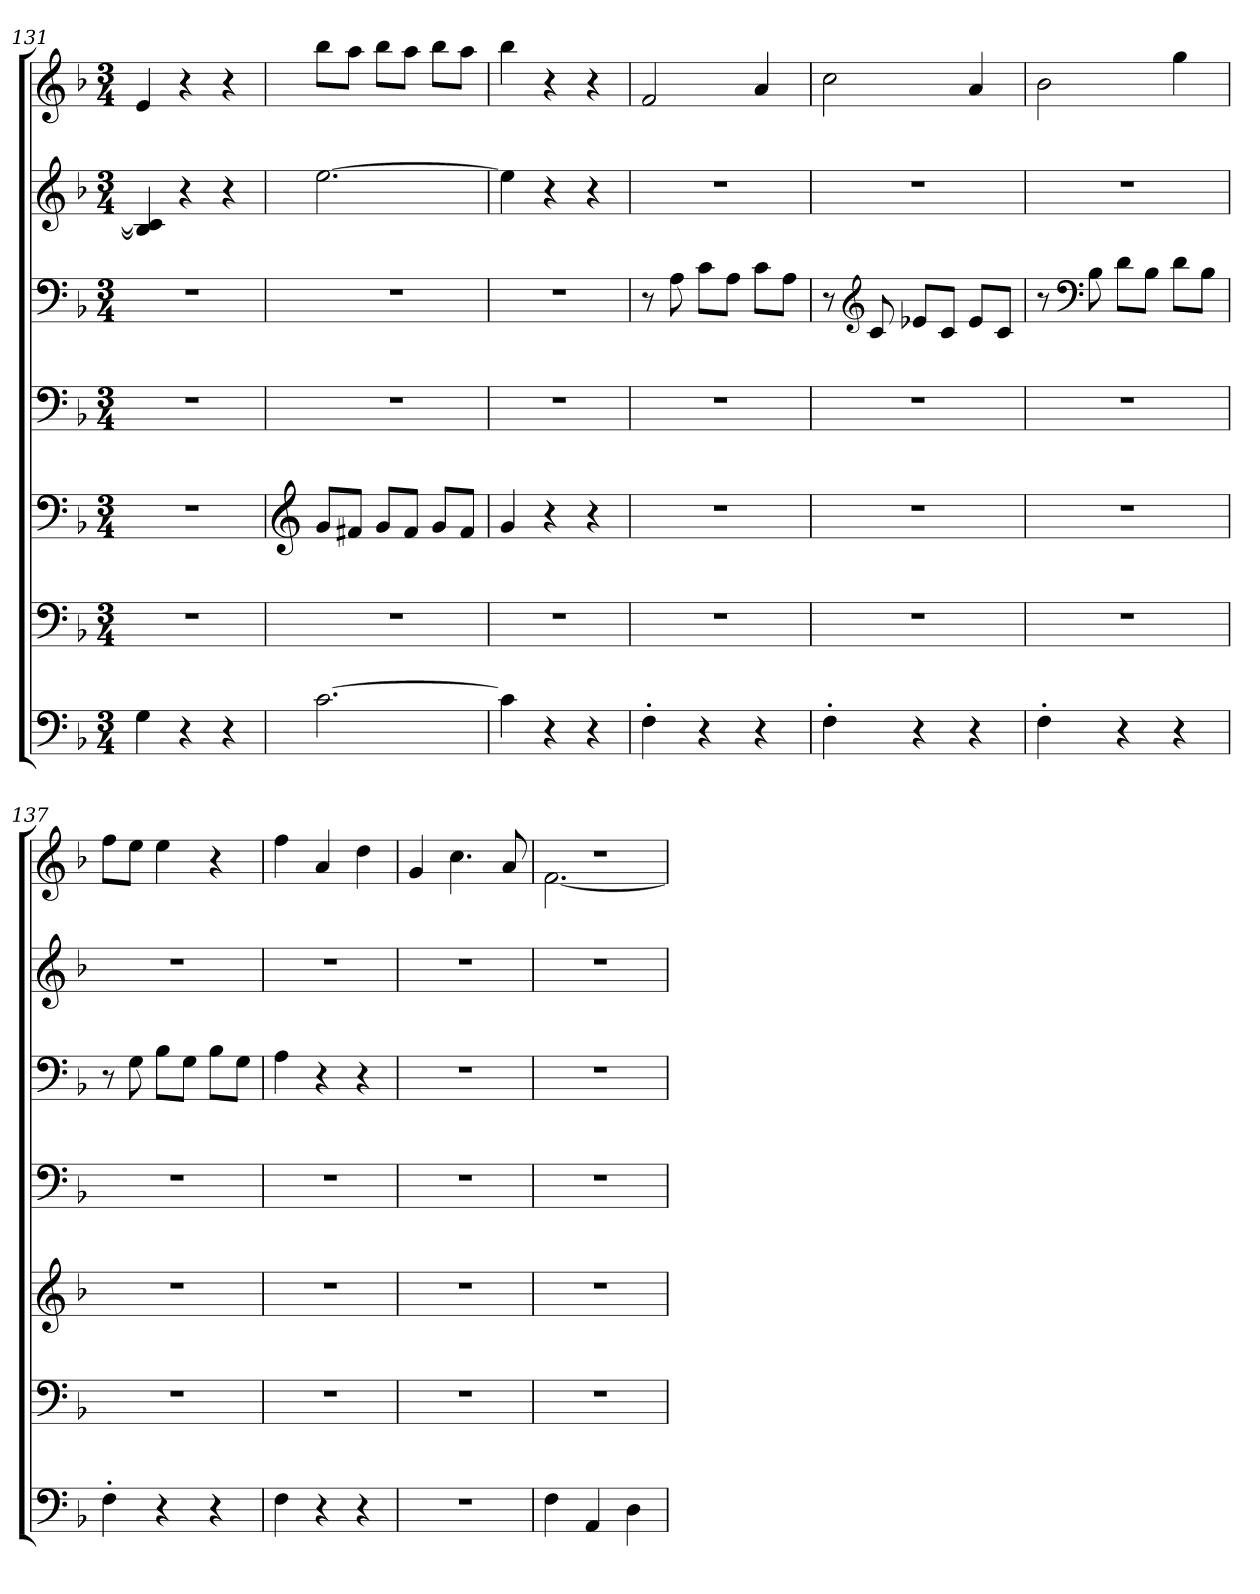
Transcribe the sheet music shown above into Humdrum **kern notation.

**kern	**kern	**kern	**kern	**kern	**kern	**kern
*part5	*part4	*part4	*part3	*part3	*part2	*part1
*staff7	*staff6	*staff5	*staff4	*staff3	*staff2	*staff1
*clefF4	*clefF4	*clefF4	*clefF4	*clefF4	*clefG2	*clefG2
*k[b-]	*k[b-]	*k[b-]	*k[b-]	*k[b-]	*k[b-]	*k[b-]
*M3/4	*M3/4	*M3/4	*M3/4	*M3/4	*M3/4	*M3/4
=131	=131	=131	=131	=131	=131	=131
4G\	2.r	2.r	2.r	2.r	4B-/] 4c/]	4e/
4r	.	.	.	.	4r	4r
4r	.	.	.	.	4r	4r
!!LO:PB:g=z
=132	=132	=132	=132	=132	=132	=132
*	*	*clefG2	*	*	*	*
*	*	*	*	*	*	*MM145
[2.c\	2.r	8g/L	2.r	2.r	[2.ee\	8bb-\L
.	.	8f#X/J	.	.	.	8aa\J
.	.	8g/L	.	.	.	8bb-\L
.	.	8f#/J	.	.	.	8aa\J
.	.	8g/L	.	.	.	8bb-\L
.	.	8f#/J	.	.	.	8aa\J
=133	=133	=133	=133	=133	=133	=133
4c\]	2.r	4g/	2.r	2.r	4ee\]	4bb-\
4r	.	4r	.	.	4r	4r
*	*	*	*	*	*	*MM56
4r	.	4r	.	.	4r	4r
=134	=134	=134	=134	=134	=134	=134
*	*	*	*	*	*	*MM150
4F'\	2.r	2.r	2.r	8r	2.r	2f/
.	.	.	.	8A\	.	.
4r	.	.	.	8c\L	.	.
.	.	.	.	8A\J	.	.
4r	.	.	.	8c\L	.	4a/
.	.	.	.	8A\J	.	.
=135	=135	=135	=135	=135	=135	=135
4F'\	2.r	2.r	2.r	8r	2.r	2cc\
*	*	*	*	*clefG2	*	*
.	.	.	.	8c/	.	.
4r	.	.	.	8e-X/L	.	.
.	.	.	.	8c/J	.	.
4r	.	.	.	8e-/L	.	4a/
.	.	.	.	8c/J	.	.
=136	=136	=136	=136	=136	=136	=136
4F'\	2.r	2.r	2.r	8r	2.r	2b-\
*	*	*	*	*clefF4	*	*
.	.	.	.	8B-\	.	.
4r	.	.	.	8d\L	.	.
.	.	.	.	8B-\J	.	.
4r	.	.	.	8d\L	.	4gg\
.	.	.	.	8B-\J	.	.
!!LO:PB:g=z
=137	=137	=137	=137	=137	=137	=137
4F'\	2.r	2.r	2.r	8r	2.r	8ff\L
.	.	.	.	8G\	.	8ee\J
4r	.	.	.	8B-\L	.	4ee\
.	.	.	.	8G\J	.	.
4r	.	.	.	8B-\L	.	4r
.	.	.	.	8G\J	.	.
=138	=138	=138	=138	=138	=138	=138
*	*	*	*	*	*	*MM149
4F\	2.r	2.r	2.r	4A\	2.r	4ff\
4r	.	.	.	4r	.	4a/
4r	.	.	.	4r	.	4dd\
=139	=139	=139	=139	=139	=139	=139
*	*	*	*	*	*	*MM149
2.r	2.r	2.r	2.r	2.r	2.r	4g/
*	*	*	*	*	*	*MM147
.	.	.	.	.	.	4.cc\
.	.	.	.	.	.	8a/
=140	=140	=140	=140	=140	=140	=140
*	*	*	*	*	*	*MM149
*	*	*	*	*	*	*^
4F\	2.r	2.r	2.r	2.r	2.r	2.r	[2.f\
4AA/	.	.	.	.	.	.	.
4D\	.	.	.	.	.	.	.
*	*	*	*	*	*	*v	*v
=	=	=	=	=	=	=
*-	*-	*-	*-	*-	*-	*-
